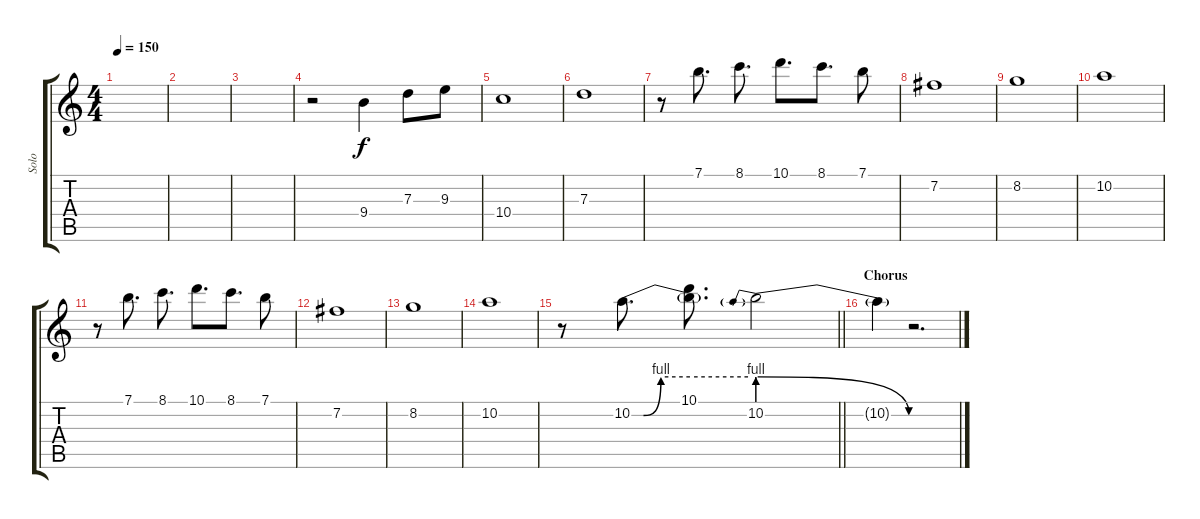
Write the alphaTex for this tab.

\track ("Solo" "Solo") {instrument overdrivenguitar}
\staff {score tabs}
\tuning (E4 B3 G3 D3 A2 E2) {hide}
\ts (4 4)
\tempo 150
\clef g2
\ks c
|
|
|
r.2 9.4.4{dy f} 7.3.8 9.3.8 |
10.4.1 |
7.3.1 |
r.8 7.1.8{d} 8.1.8{d} 10.1.8{d} 8.1.8{d} 7.1.8 |
7.2.1 |
8.2.1 |
10.2.1 |
r.8 7.1.8{d} 8.1.8{d} 10.1.8{d} 8.1.8{d} 7.1.8 |
7.2.1 |
8.2.1 |
10.2.1 |
\barLineRight lightlight
r.8 10.2{be (custom 0 0 6 0 15 4 30 4 60 4)}.8{d} (10.1 10.2{t}).8{d} 10.2{be (prebendrelease 0 4 60 0)}.2 |
\section ("" "Chorus")
10.2{t}.4 r.2{d}
